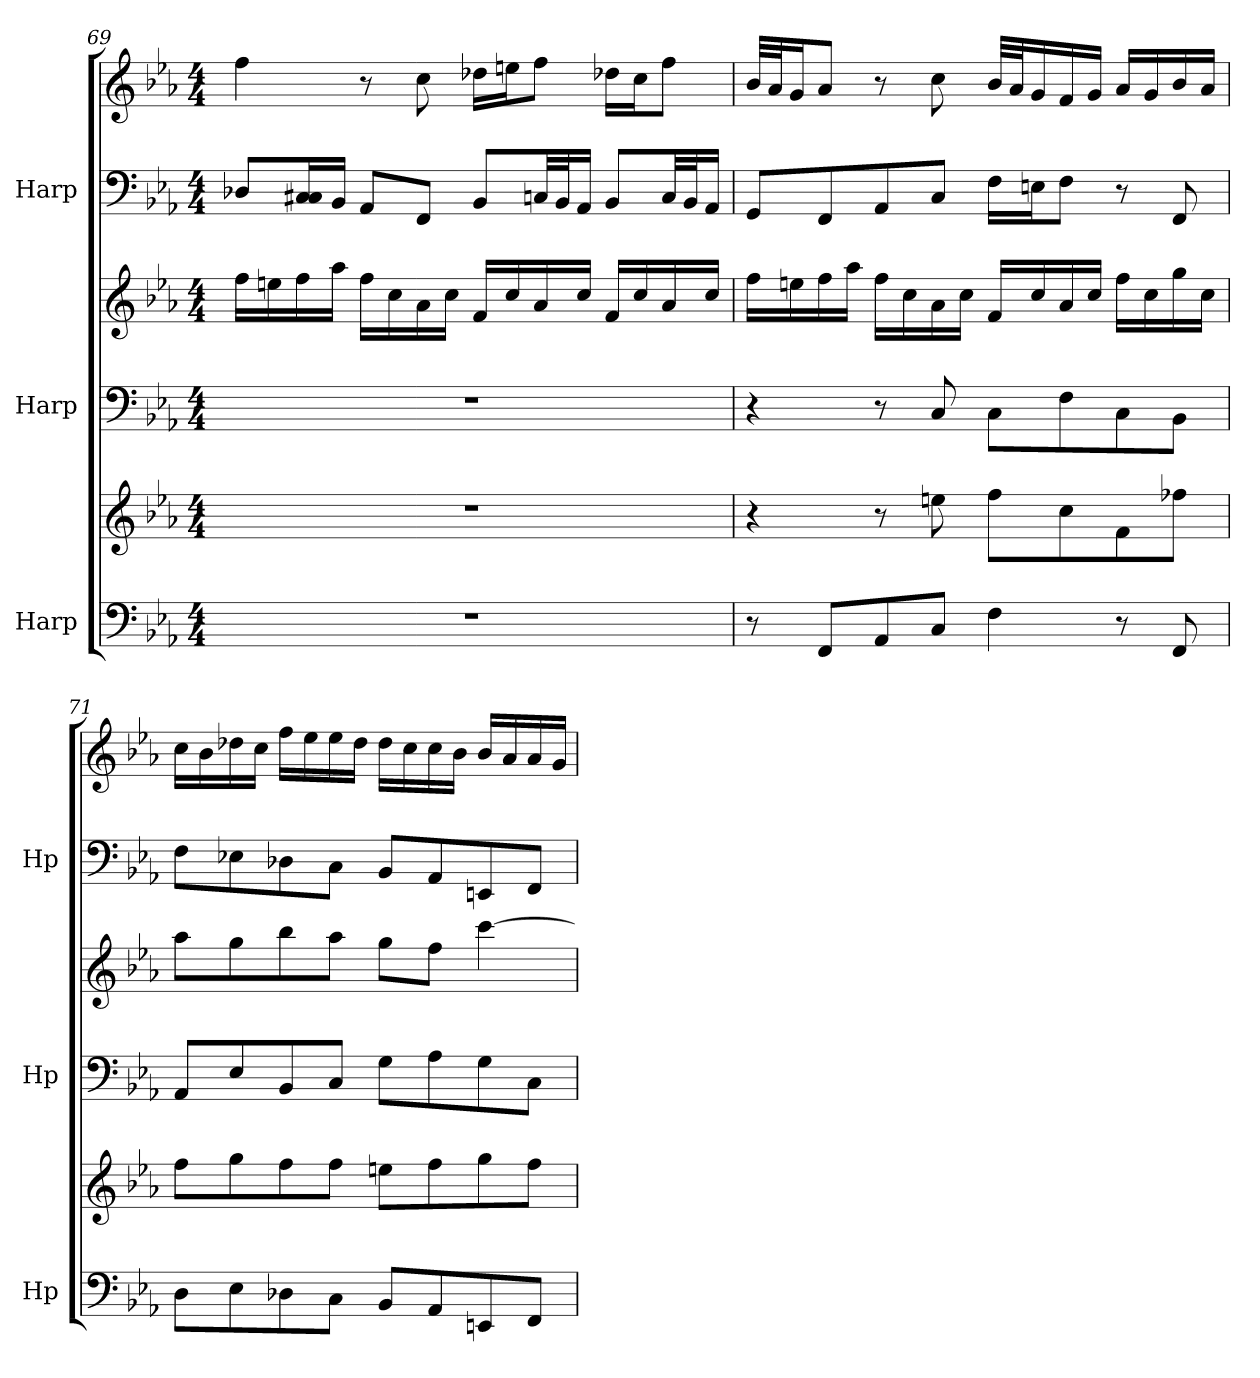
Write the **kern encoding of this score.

**kern	**kern	**kern	**kern	**kern	**kern
*part3	*part3	*part2	*part2	*part1	*part1
*staff6	*staff5	*staff4	*staff3	*staff2	*staff1
*I"Harp	*	*I"Harp	*	*I"Harp	*
*I'Hp	*	*I'Hp	*	*I'Hp	*
!!LO:PB:g=z
*clefF4	*clefG2	*clefF4	*clefG2	*clefF4	*clefG2
*k[b-e-a-]	*k[b-e-a-]	*k[b-e-a-]	*k[b-e-a-]	*k[b-e-a-]	*k[b-e-a-]
*M4/4	*M4/4	*M4/4	*M4/4	*M4/4	*M4/4
=69	=69	=69	=69	=69	=69
1r	1r	1r	16ff\LL	8D-X/L	4ff\
.	.	.	16een\	.	.
.	.	.	16ff\	16C/ 16C#X/L	.
.	.	.	16aa-\JJ	16BB-/JJ	.
.	.	.	16ff\LL	8AA-/L	8r
.	.	.	16cc\	.	.
.	.	.	16a-\	8FF/J	8cc\
.	.	.	16cc\JJ	.	.
.	.	.	16f/LL	8BB-/L	16dd-X\LL
.	.	.	16cc/	.	16een\J
.	.	.	16a-/	32Cn/LL	8ff\J
.	.	.	.	32BB-/J	.
.	.	.	16cc/JJ	16AA-/JJ	.
.	.	.	16f/LL	8BB-/L	16dd-X\LL
.	.	.	16cc/	.	16cc\J
.	.	.	16a-/	32C/LL	8ff\J
.	.	.	.	32BB-/J	.
.	.	.	16cc/JJ	16AA-/JJ	.
=70	=70	=70	=70	=70	=70
8r	4r	4r	16ff\LL	8GG/L	32b-/LLL
.	.	.	.	.	32a-/J
.	.	.	16een\	.	16g/J
8FF/L	.	.	16ff\	8FF/	8a-/J
.	.	.	16aa-\JJ	.	.
8AA-/	8r	8r	16ff\LL	8AA-/	8r
.	.	.	16cc\	.	.
8C/J	8een\	8C/	16a-\	8C/J	8cc\
.	.	.	16cc\JJ	.	.
4F\	8ff\L	8C\L	16f/LL	16F\LL	32b-/LLL
.	.	.	.	.	32a-/J
.	.	.	16cc/	16En\J	16g/
.	8cc\	8F\	16a-/	8F\J	16f/
.	.	.	16cc/JJ	.	16g/JJ
8r	8f\	8C\	16ff\LL	8r	16a-/LL
.	.	.	16cc\	.	16g/
8FF/	8ff-X\J	8BB-\J	16gg\	8FF/	16b-/
.	.	.	16cc\JJ	.	16a-/JJ
!!LO:LB:g=z
=71	=71	=71	=71	=71	=71
8D\L	8ff\L	8AA-/L	8aa-\L	8F\L	16cc\LL
.	.	.	.	.	16b-\
8E-\	8gg\	8E-/	8gg\	8E-X\	16dd-X\
.	.	.	.	.	16cc\JJ
8D-X\	8ff\	8BB-/	8bb-\	8D-X\	16ff\LL
.	.	.	.	.	16ee-\
8C\J	8ff\J	8C/J	8aa-\J	8C\J	16ee-\
.	.	.	.	.	16dd-\JJ
8BB-/L	8een\L	8G\L	8gg\L	8BB-/L	16dd-\LL
.	.	.	.	.	16cc\
8AA-/	8ff\	8A-\	8ff\J	8AA-/	16cc\
.	.	.	.	.	16b-\JJ
8EEn/	8gg\	8G\	[4ccc\	8EEn/	16b-/LL
.	.	.	.	.	16a-/
8FF/J	8ff\J	8C\J	.	8FF/J	16a-/
.	.	.	.	.	16g/JJ
=	=	=	=	=	=
*-	*-	*-	*-	*-	*-
